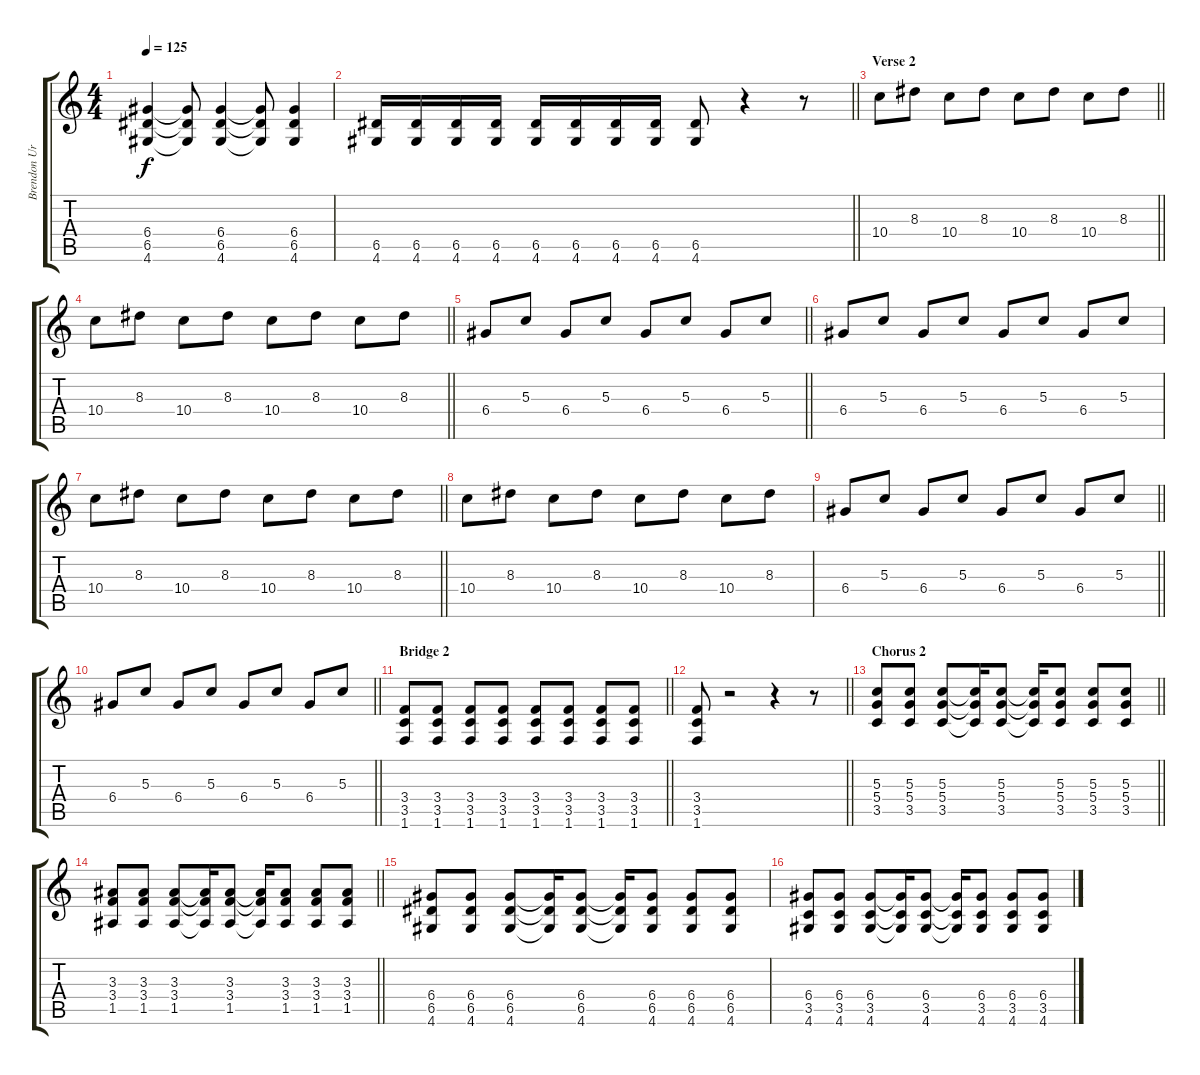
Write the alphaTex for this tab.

\track ("Brendon Urie (Rythmn Guitar)" "Brendon Ur") {instrument overdrivenguitar}
\staff {score tabs}
\tuning (E4 B3 G3 D3 A2 E2) {hide}
\ts (4 4)
\tempo 125
\clef g2
\ks c
(6.4 6.5 4.6).4{dy f} (6.4{t} 6.5{t} 4.6{t}).8 (6.4 6.5 4.6).4 (6.4{t} 6.5{t} 4.6{t}).8 (6.4 6.5 4.6).4 |
\barLineRight lightlight
(6.5 4.6).16 (6.5 4.6).16 (6.5 4.6).16 (6.5 4.6).16 (6.5 4.6).16 (6.5 4.6).16 (6.5 4.6).16 (6.5 4.6).16 (6.5 4.6).8 r.4 r.8 |
\section ("" "Verse 2")
\barLineRight lightlight
10.4.8{volume 12 instrument electricguitarmuted} 8.3.8 10.4.8 8.3.8 10.4.8 8.3.8 10.4.8 8.3.8 |
\barLineRight lightlight
10.4.8{instrument electricguitarmuted} 8.3.8 10.4.8 8.3.8 10.4.8 8.3.8 10.4.8 8.3.8 |
\barLineRight lightlight
6.4.8{instrument electricguitarmuted} 5.3.8 6.4.8 5.3.8 6.4.8 5.3.8 6.4.8 5.3.8 |
6.4.8{instrument electricguitarmuted} 5.3.8 6.4.8 5.3.8 6.4.8 5.3.8 6.4.8 5.3.8 |
\barLineRight lightlight
10.4.8{instrument electricguitarmuted} 8.3.8 10.4.8 8.3.8 10.4.8 8.3.8 10.4.8 8.3.8 |
10.4.8{instrument electricguitarmuted} 8.3.8 10.4.8 8.3.8 10.4.8 8.3.8 10.4.8 8.3.8 |
\barLineRight lightlight
6.4.8{instrument electricguitarmuted} 5.3.8 6.4.8 5.3.8 6.4.8 5.3.8 6.4.8 5.3.8 |
\barLineRight lightlight
6.4.8{instrument electricguitarmuted} 5.3.8 6.4.8 5.3.8 6.4.8 5.3.8 6.4.8 5.3.8 |
\section ("" "Bridge 2")
\barLineRight lightlight
(3.4 3.5 1.6).8{instrument overdrivenguitar} (3.4 3.5 1.6).8 (3.4 3.5 1.6).8 (3.4 3.5 1.6).8 (3.4 3.5 1.6).8 (3.4 3.5 1.6).8 (3.4 3.5 1.6).8 (3.4 3.5 1.6).8 |
\barLineRight lightlight
(3.4 3.5 1.6).8{volume 14} r.2 r.4 r.8 |
\section ("" "Chorus 2")
\barLineRight lightlight
(5.3 5.4 3.5).8 (5.3 5.4 3.5).8 (5.3 5.4 3.5).8 (5.3{t} 5.4{t} 3.5{t}).16 (5.3 5.4 3.5).8 (5.3{t} 5.4{t} 3.5{t}).16 (5.3 5.4 3.5).8 (5.3 5.4 3.5).8 (5.3 5.4 3.5).8 |
\barLineRight lightlight
(3.3 3.4 1.5).8 (3.3 3.4 1.5).8 (3.3 3.4 1.5).8 (3.3{t} 3.4{t} 1.5{t}).16 (3.3 3.4 1.5).8 (3.3{t} 3.4{t} 1.5{t}).16 (3.3 3.4 1.5).8 (3.3 3.4 1.5).8 (3.3 3.4 1.5).8 |
(6.4 6.5 4.6).8 (6.4 6.5 4.6).8 (6.4 6.5 4.6).8 (6.4{t} 6.5{t} 4.6{t}).16 (6.4 6.5 4.6).8 (6.4{t} 6.5{t} 4.6{t}).16 (6.4 6.5 4.6).8 (6.4 6.5 4.6).8 (6.4 6.5 4.6).8 |
(6.4 3.5 4.6).8 (6.4 3.5 4.6).8 (6.4 3.5 4.6).8 (6.4{t} 3.5{t} 4.6{t}).16 (6.4 3.5 4.6).8 (6.4{t} 3.5{t} 4.6{t}).16 (6.4 3.5 4.6).8 (6.4 3.5 4.6).8 (6.4 3.5 4.6).8
